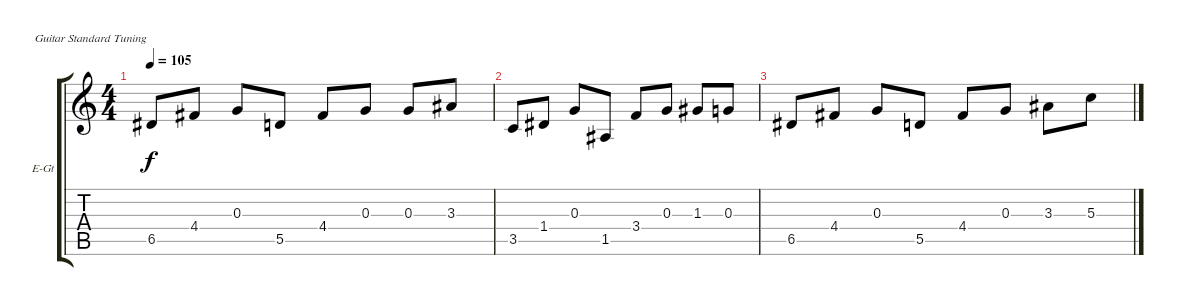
\defaultSystemsLayout 4
\bracketExtendMode groupsimilarinstruments
\firstSystemTrackNameOrientation horizontal
\otherSystemsTrackNameOrientation horizontal
\track ("Noize MC" "E-Gt") {instrument electricguitarclean}
\staff {score tabs}
\tuning (E4 B3 G3 D3 A2 E2)
\ts (4 4)
\tempo 105
\clef g2
\ks c
6.5.8{dy f} 4.4.8 0.3.8 5.5.8 4.4.8 0.3.8 0.3.8 3.3.8 |
3.5.8 1.4.8 0.3.8 1.5.8 3.4.8 0.3.8 1.3.8 0.3.8 |
6.5.8 4.4.8 0.3.8 5.5.8 4.4.8 0.3.8 3.3.8 5.3.8
